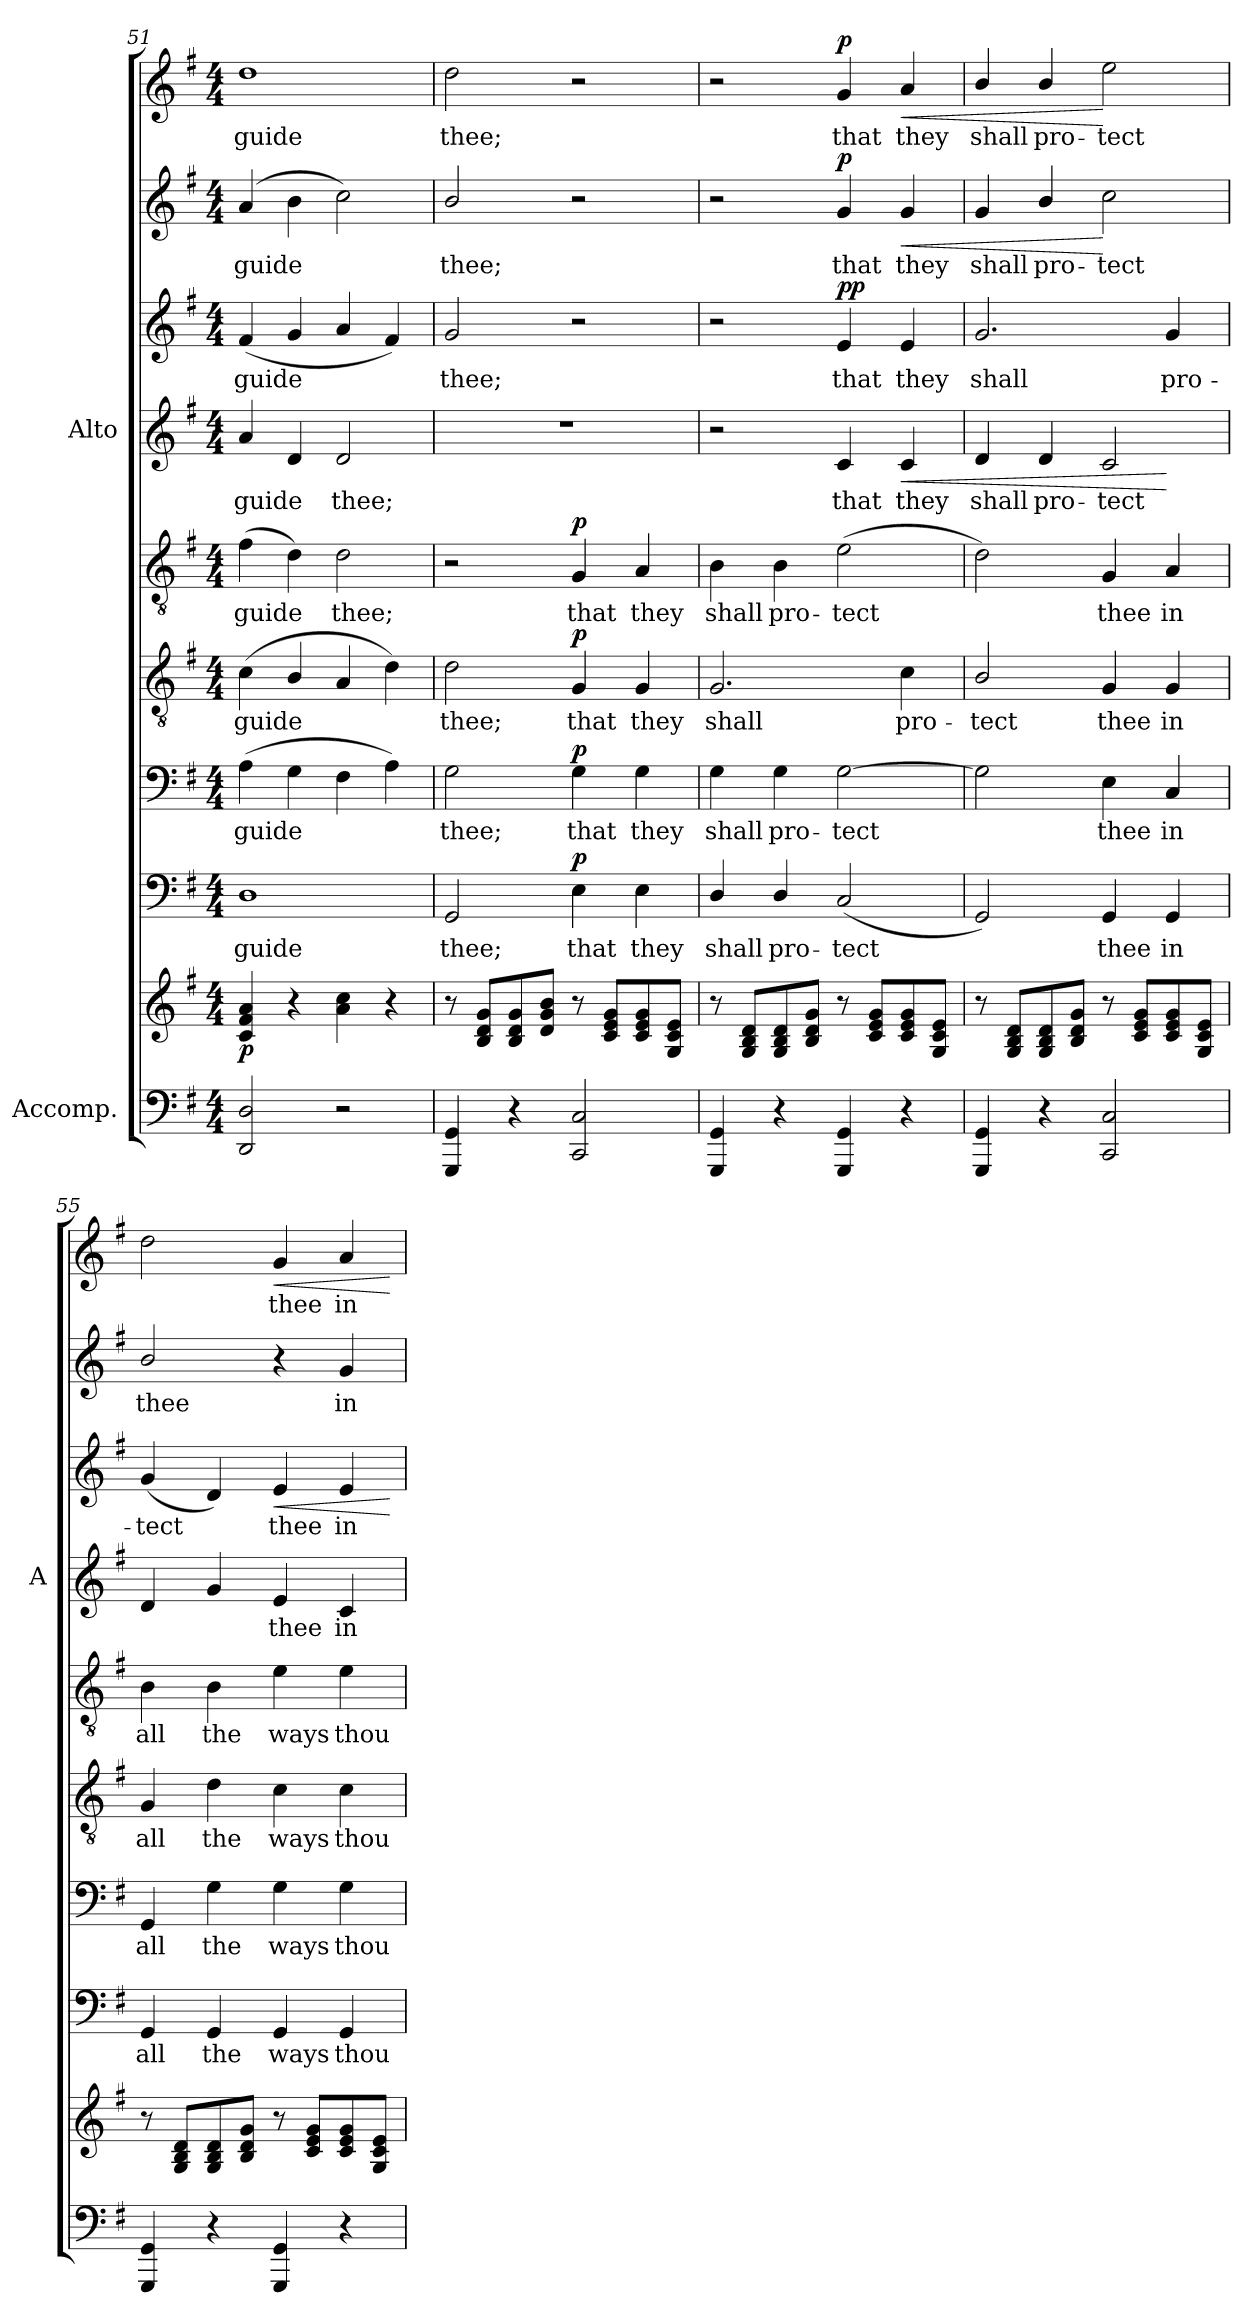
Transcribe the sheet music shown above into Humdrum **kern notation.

**kern	**kern	**dynam	**kern	**text	**dynam	**kern	**text	**dynam	**kern	**text	**dynam	**kern	**text	**dynam	**kern	**text	**kern	**text	**dynam	**kern	**text	**dynam	**kern	**text	**dynam
*part8	*part8	*part8	*part7	*part7	*part7	*part6	*part6	*part6	*part5	*part5	*part5	*part4	*part4	*part4	*part3	*part3	*part3	*part3	*part3	*part2	*part2	*part2	*part1	*part1	*part1
*staff10	*staff9	*staff9/10	*staff8	*staff8	*staff8	*staff7	*staff7	*staff7	*staff6	*staff6	*staff6	*staff5	*staff5	*staff5	*staff4	*staff4	*staff3	*staff3	*staff3/4	*staff2	*staff2	*staff2	*staff1	*staff1	*staff1
*I"Accomp.	*	*	*	*	*	*	*	*	*	*	*	*	*	*	*I"Alto	*	*	*	*	*	*	*	*	*	*
*	*	*	*	*	*	*	*	*	*	*	*	*	*	*	*I'A	*	*	*	*	*	*	*	*	*	*
*clefF4	*clefG2	*	*clefF4	*	*	*clefF4	*	*	*clefGv2	*	*	*clefGv2	*	*	*clefG2	*	*clefG2	*	*	*clefG2	*	*	*clefG2	*	*
*k[f#]	*k[f#]	*	*k[f#]	*	*	*k[f#]	*	*	*k[f#]	*	*	*k[f#]	*	*	*k[f#]	*	*k[f#]	*	*	*k[f#]	*	*	*k[f#]	*	*
*G:	*G:	*	*G:	*	*	*G:	*	*	*G:	*	*	*G:	*	*	*G:	*	*G:	*	*	*G:	*	*	*G:	*	*
*M4/4	*M4/4	*	*M4/4	*	*	*M4/4	*	*	*M4/4	*	*	*M4/4	*	*	*M4/4	*	*M4/4	*	*	*M4/4	*	*	*M4/4	*	*
=51	=51	=51	=51	=51	=51	=51	=51	=51	=51	=51	=51	=51	=51	=51	=51	=51	=51	=51	=51	=51	=51	=51	=51	=51	=51
!	!	!LO:DY:b	!	!LO:LY:b	!	!	!LO:LY:b	!	!	!LO:LY:b	!	!	!LO:LY:b	!	!	!LO:LY:b	!	!LO:LY:b	!	!	!LO:LY:b	!	!	!LO:LY:b	!
2DD/ 2D/	4c/ 4f#/ 4a/	p	1D	guide	.	(>4A\	guide	.	(<4c\	guide	.	(>4f#i\	guide	.	4a/	guide	(<4f#/	guide	.	(>4a/	guide	.	1dd	guide	.
.	4r	.	.	.	.	4G\	.	.	4B/	.	.	4d\)	.	.	4d/	.	4g/	.	.	4b\	.	.	.	.	.
!	!	!	!	!	!	!	!	!	!	!	!	!	!LO:LY:b	!	!	!LO:LY:b	!	!	!	!	!	!	!	!	!
2r	4a\ 4cc\	.	.	.	.	4F#\	.	.	4A/	.	.	2d\	thee;	.	2d/	thee;	4a/	.	.	2cc\)	.	.	.	.	.
.	4r	.	.	.	.	4A\)	.	.	4d\)	.	.	.	.	.	.	.	4f#/)	.	.	.	.	.	.	.	.
=52	=52	=52	=52	=52	=52	=52	=52	=52	=52	=52	=52	=52	=52	=52	=52	=52	=52	=52	=52	=52	=52	=52	=52	=52	=52
!	!	!	!	!LO:LY:b	!	!	!LO:LY:b	!	!	!LO:LY:b	!	!	!	!	!	!	!	!LO:LY:b	!	!	!LO:LY:b	!	!	!LO:LY:b	!
4GGG/ 4GG/	8r	.	2GG/	thee;	.	2G\	thee;	.	2d\	thee;	.	2r	.	.	1r	.	2g/	thee;	.	2b/	thee;	.	2dd\	thee;	.
.	8B/ 8d/ 8g/L	.	.	.	.	.	.	.	.	.	.	.	.	.	.	.	.	.	.	.	.	.	.	.	.
4r	8B/ 8d/ 8g/	.	.	.	.	.	.	.	.	.	.	.	.	.	.	.	.	.	.	.	.	.	.	.	.
.	8d/ 8g/ 8b/J	.	.	.	.	.	.	.	.	.	.	.	.	.	.	.	.	.	.	.	.	.	.	.	.
!	!	!	!	!LO:LY:b	!LO:DY:b	!	!LO:LY:b	!LO:DY:b	!	!LO:LY:b	!LO:DY:b	!	!LO:LY:b	!LO:DY:b	!	!	!	!	!	!	!	!	!	!	!
2CC/ 2C/	8r	.	4E\	that	p	4G\	that	p	4G/	that	p	4G/	that	p	.	.	2r	.	.	2r	.	.	2r	.	.
.	8c/ 8e/ 8g/L	.	.	.	.	.	.	.	.	.	.	.	.	.	.	.	.	.	.	.	.	.	.	.	.
!	!	!	!	!LO:LY:b	!	!	!LO:LY:b	!	!	!LO:LY:b	!	!	!LO:LY:b	!	!	!	!	!	!	!	!	!	!	!	!
.	8c/ 8e/ 8g/	.	4E\	they	.	4G\	they	.	4G/	they	.	4A/	they	.	.	.	.	.	.	.	.	.	.	.	.
.	8G/ 8c/ 8e/J	.	.	.	.	.	.	.	.	.	.	.	.	.	.	.	.	.	.	.	.	.	.	.	.
=53	=53	=53	=53	=53	=53	=53	=53	=53	=53	=53	=53	=53	=53	=53	=53	=53	=53	=53	=53	=53	=53	=53	=53	=53	=53
!	!	!	!	!LO:LY:b	!	!	!LO:LY:b	!	!	!LO:LY:b	!	!	!LO:LY:b	!	!	!	!	!	!	!	!	!	!	!	!
4GGG/ 4GG/	8r	.	4D/	shall	.	4G\	shall	.	2.G/	shall	.	4B\	shall	.	2r	.	2r	.	.	2r	.	.	2r	.	.
.	8G/ 8B/ 8d/L	.	.	.	.	.	.	.	.	.	.	.	.	.	.	.	.	.	.	.	.	.	.	.	.
!	!	!	!	!LO:LY:b	!	!	!LO:LY:b	!	!	!	!	!	!LO:LY:b	!	!	!	!	!	!	!	!	!	!	!	!
4r	8G/ 8B/ 8d/	.	4D/	pro-	.	4G\	pro-	.	.	.	.	4B\	pro-	.	.	.	.	.	.	.	.	.	.	.	.
.	8B/ 8d/ 8g/J	.	.	.	.	.	.	.	.	.	.	.	.	.	.	.	.	.	.	.	.	.	.	.	.
!	!	!	!	!LO:LY:b	!	!	!LO:LY:b	!	!	!	!	!	!LO:LY:b	!	!	!LO:LY:b	!	!LO:LY:b	!LO:DY:b=2	!	!LO:LY:b	!	!	!LO:LY:b	!
!	!	!	!	!	!	!	!	!	!	!	!	!	!	!	!	!	!	!	!LO:DY:n=1:b	!	!	!LO:DY:b	!	!	!LO:DY:b
4GGG/ 4GG/	8r	.	(<2C/	-tect	.	[2G\	-tect	.	.	.	.	(>2e\	-tect	.	4c/	that	4e/	that	p p	4g/	that	p	4g/	that	p
.	8c/ 8e/ 8g/L	.	.	.	.	.	.	.	.	.	.	.	.	.	.	.	.	.	.	.	.	.	.	.	.
!	!	!	!	!	!	!	!	!	!	!LO:LY:b	!	!	!	!	!	!LO:LY:b	!	!LO:LY:b	!LO:HP:b=2	!	!LO:LY:b	!LO:HP:b	!	!LO:LY:b	!LO:HP:b
4r	8c/ 8e/ 8g/	.	.	.	.	.	.	.	4c\	pro-	.	.	.	.	4c/	they	4e/	they	<	4g/	they	<	4a/	they	<
.	8G/ 8c/ 8e/J	.	.	.	.	.	.	.	.	.	.	.	.	.	.	.	.	.	.	.	.	.	.	.	.
=54	=54	=54	=54	=54	=54	=54	=54	=54	=54	=54	=54	=54	=54	=54	=54	=54	=54	=54	=54	=54	=54	=54	=54	=54	=54
!	!	!	!	!	!	!	!	!	!	!LO:LY:b	!	!	!	!	!	!LO:LY:b	!	!LO:LY:b	!	!	!LO:LY:b	!	!	!LO:LY:b	!
4GGG/ 4GG/	8r	.	2GG/)	.	.	2G\]	.	.	2B/	-tect	.	2d\)	.	.	4d/	-shall	2.g/	shall	.	4g/	shall	.	4b/	shall	.
.	8G/ 8B/ 8d/L	.	.	.	.	.	.	.	.	.	.	.	.	.	.	.	.	.	.	.	.	.	.	.	.
!	!	!	!	!	!	!	!	!	!	!	!	!	!	!	!	!LO:LY:b	!	!	!	!	!LO:LY:b	!	!	!LO:LY:b	!
4r	8G/ 8B/ 8d/	.	.	.	.	.	.	.	.	.	.	.	.	.	4d/	pro-	.	.	.	4b/	pro-	.	4b/	pro-	.
.	8B/ 8d/ 8g/J	.	.	.	.	.	.	.	.	.	.	.	.	.	.	.	.	.	.	.	.	.	.	.	.
!	!	!	!	!LO:LY:b	!	!	!LO:LY:b	!	!	!LO:LY:b	!	!	!LO:LY:b	!	!	!LO:LY:b	!	!	!	!	!LO:LY:b	!	!	!LO:LY:b	!
2CC/ 2C/	8r	.	4GG/	thee	.	4E\	thee	.	4G/	thee	.	4G/	thee	.	2c/	-tect	.	.	.	2cc\	-tect	[	2ee\	-tect	[
.	8c/ 8e/ 8g/L	.	.	.	.	.	.	.	.	.	.	.	.	.	.	.	.	.	.	.	.	.	.	.	.
!	!	!	!	!LO:LY:b	!	!	!LO:LY:b	!	!	!LO:LY:b	!	!	!LO:LY:b	!	!	!	!	!LO:LY:b	!	!	!	!	!	!	!
.	8c/ 8e/ 8g/	.	4GG/	in	.	4C/	in	.	4G/	in	.	4A/	in	.	.	.	4g/	pro-	[	.	.	.	.	.	.
.	8G/ 8c/ 8e/J	.	.	.	.	.	.	.	.	.	.	.	.	.	.	.	.	.	.	.	.	.	.	.	.
!!LO:PB:g=z
=55	=55	=55	=55	=55	=55	=55	=55	=55	=55	=55	=55	=55	=55	=55	=55	=55	=55	=55	=55	=55	=55	=55	=55	=55	=55
*	*^	*	*	*	*	*	*	*	*	*	*	*	*	*	*	*	*	*	*	*	*	*	*	*	*
!	!	!	!	!	!LO:LY:b	!	!	!LO:LY:b	!	!	!LO:LY:b	!	!	!LO:LY:b	!	!	!	!	!LO:LY:b	!	!	!LO:LY:b	!	!	!	!
4GGG/ 4GG/	8r	1ryy	.	4GG/	all	.	4GG/	all	.	4G/	all	.	4B\	all	.	4d/	.	(<4g/	tect	.	2b/	thee	.	2dd\	.	.
.	8G/ 8B/ 8d/L	.	.	.	.	.	.	.	.	.	.	.	.	.	.	.	.	.	.	.	.	.	.	.	.	.
!	!	!	!	!	!LO:LY:b	!	!	!LO:LY:b	!	!	!LO:LY:b	!	!	!LO:LY:b	!	!	!	!	!	!	!	!	!	!	!	!
4r	8G/ 8B/ 8d/	.	.	4GG/	the	.	4G\	the	.	4d\	the	.	4B\	the	.	4g/	.	4d/)	.	.	.	.	.	.	.	.
.	8B/ 8d/ 8g/J	.	.	.	.	.	.	.	.	.	.	.	.	.	.	.	.	.	.	.	.	.	.	.	.	.
!	!	!	!	!	!LO:LY:b	!	!	!LO:LY:b	!	!	!LO:LY:b	!	!	!LO:LY:b	!	!	!LO:LY:b	!	!LO:LY:b	!LO:HP:b	!	!	!	!	!LO:LY:b	!LO:HP:b
4GGG/ 4GG/	8r	.	.	4GG/	ways	.	4G\	ways	.	4c\	ways	.	4e\	ways	.	4e/	thee	4e/	thee	<	4r	.	.	4g/	thee	<
.	8c/ 8e/ 8g/L	.	.	.	.	.	.	.	.	.	.	.	.	.	.	.	.	.	.	.	.	.	.	.	.	.
!	!	!	!	!	!LO:LY:b	!	!	!LO:LY:b	!	!	!LO:LY:b	!	!	!LO:LY:b	!	!	!LO:LY:b	!	!LO:LY:b	!	!	!LO:LY:b	!	!	!LO:LY:b	!
4r	8c/ 8e/ 8g/	.	.	4GG/	thou	.	4G\	thou	.	4c\	thou	.	4e\	thou	.	4c/	in	4e/	in	.	4g/	in	.	4a/	in	.
.	8G/ 8c/ 8e/J	.	.	.	.	.	.	.	.	.	.	.	.	.	.	.	.	.	.	.	.	.	.	.	.	.
*	*v	*v	*	*	*	*	*	*	*	*	*	*	*	*	*	*	*	*	*	*	*	*	*	*	*	*
.	.	.	.	.	.	.	.	.	.	.	.	.	.	.	.	.	.	.	[	.	.	.	.	.	[
=	=	=	=	=	=	=	=	=	=	=	=	=	=	=	=	=	=	=	=	=	=	=	=	=	=
*-	*-	*-	*-	*-	*-	*-	*-	*-	*-	*-	*-	*-	*-	*-	*-	*-	*-	*-	*-	*-	*-	*-	*-	*-	*-
